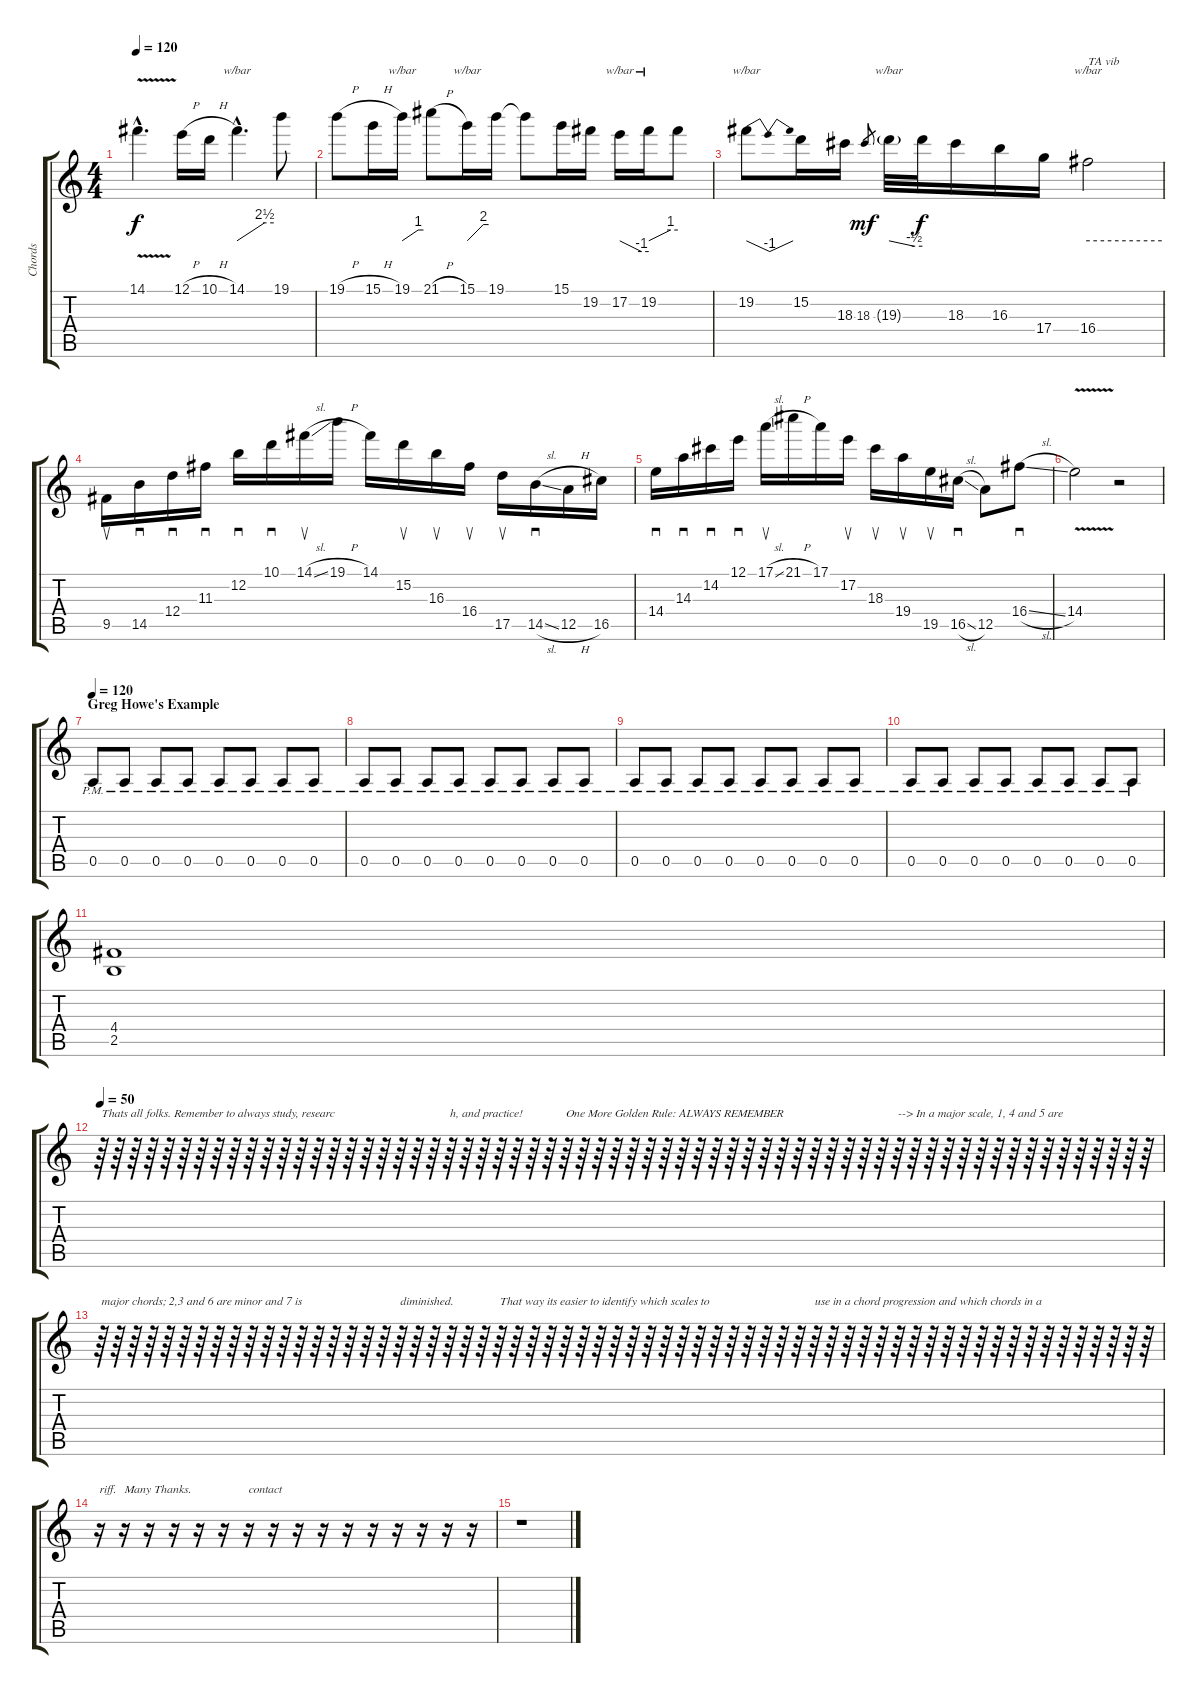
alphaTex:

\track ("Chords" "Chords") {instrument overdrivenguitar}
\staff {score tabs}
\tuning (E4 B3 G3 D3 A2 E2) {hide}
\ts (4 4)
\tempo 120
\clef g2
\ks c
14.1{v hac}.4{d dy f} 12.1{h}.16 10.1{h}.16 14.1{hac}.4{d tbe (custom default 0 0 45 10 60 10)} 19.1.8 |
19.1{h}.8 15.1{h}.16 19.1.16{tbe (custom default 0 0 45 4 60 4)} 21.1{h}.8 15.1.16{tbe (custom default 0 0 45 8 60 8)} 19.1.16 19.1{t}.8 15.1.16 19.2.16 17.2.16{tbe (custom default 0 0 45 -4 60 -4)} 19.2.16{tbe (custom default 0 0 45 4 60 4)} 19.2{t}.8 |
19.2.8{tbe (dip default 0 0 30 -4 60 0)} 15.2.16 18.3.16 18.3.8{gr dy mf} 19.3{g}.32{tbe (custom default 0 0 45 -2 60 -2)} 19.3{t}.32{dy f} 18.3.16 16.3.16 17.4.16 16.4.2{tbe (hold default 0 0 60 0) txt "TA vib"} |
9.5.16{su} 14.5.16{sd} 12.4.16{sd} 11.3.16{sd} 12.2.16{sd} 10.1.16{sd} 14.1{sl}.16{su} 19.1{h}.16 14.1.16 15.2.16{su} 16.3.16{su} 16.4.16{su} 17.5.16{su} 14.5{sl}.16{sd} 12.5{h}.16 16.5.16 |
14.4.16{sd} 14.3.16{sd} 14.2.16{sd} 12.1.16{sd} 17.1{sl}.16{su} 21.1{h}.16 17.1.16 17.2.16{su} 18.3.16{su} 19.4.16{su} 19.5.16{su} 16.5{sl}.16{sd} 12.5.8 16.4{sl}.8{sd} |
14.4{v}.2 r.2 |
\section ("" "Greg Howe's Example")
\tempo 120
0.5{pm}.8 0.5{pm}.8 0.5{pm}.8 0.5{pm}.8 0.5{pm}.8 0.5{pm}.8 0.5{pm}.8 0.5{pm}.8 |
0.5{pm}.8 0.5{pm}.8 0.5{pm}.8 0.5{pm}.8 0.5{pm}.8 0.5{pm}.8 0.5{pm}.8 0.5{pm}.8 |
0.5{pm}.8 0.5{pm}.8 0.5{pm}.8 0.5{pm}.8 0.5{pm}.8 0.5{pm}.8 0.5{pm}.8 0.5{pm}.8 |
0.5{pm}.8 0.5{pm}.8 0.5{pm}.8 0.5{pm}.8 0.5{pm}.8 0.5{pm}.8 0.5{pm}.8 0.5{pm}.8 |
(4.4 2.5).1 |
\tempo 50
r.64{txt "Thats all folks. Remember to always study, researc"} r.64 r.64 r.64 r.64 r.64 r.64 r.64 r.64 r.64 r.64 r.64 r.64 r.64 r.64 r.64 r.64 r.64 r.64 r.64 r.64 r.64{txt "h, and practice!"} r.64 r.64 r.64 r.64 r.64 r.64 r.64{txt "One More Golden Rule: ALWAYS REMEMBER"} r.64 r.64 r.64 r.64 r.64 r.64 r.64 r.64 r.64 r.64 r.64 r.64 r.64 r.64 r.64 r.64 r.64 r.64 r.64 r.64{txt "--> In a major scale, 1, 4 and 5 are "} r.64 r.64 r.64 r.64 r.64 r.64 r.64 r.64 r.64 r.64 r.64 r.64 r.64 r.64 r.64 |
r.64{txt "major chords; 2,3 and 6 are minor and 7 is "} r.64 r.64 r.64 r.64 r.64 r.64 r.64 r.64 r.64 r.64 r.64 r.64 r.64 r.64 r.64 r.64 r.64 r.64{txt "diminished."} r.64 r.64 r.64 r.64 r.64 r.64{txt "That way its easier to identify which scales to"} r.64 r.64 r.64 r.64 r.64 r.64 r.64 r.64 r.64 r.64 r.64 r.64 r.64 r.64 r.64 r.64 r.64 r.64 r.64{txt "use in a chord progression and which chords in a"} r.64 r.64 r.64 r.64 r.64 r.64 r.64 r.64 r.64 r.64 r.64 r.64 r.64 r.64 r.64 r.64 r.64 r.64 r.64 r.64 |
r.16{txt "riff."} r.16{txt "Many Thanks."} r.16 r.16 r.16 r.16 r.16{txt "contact"} r.16 r.16 r.16 r.16 r.16 r.16 r.16 r.16 r.16 |
r.1
